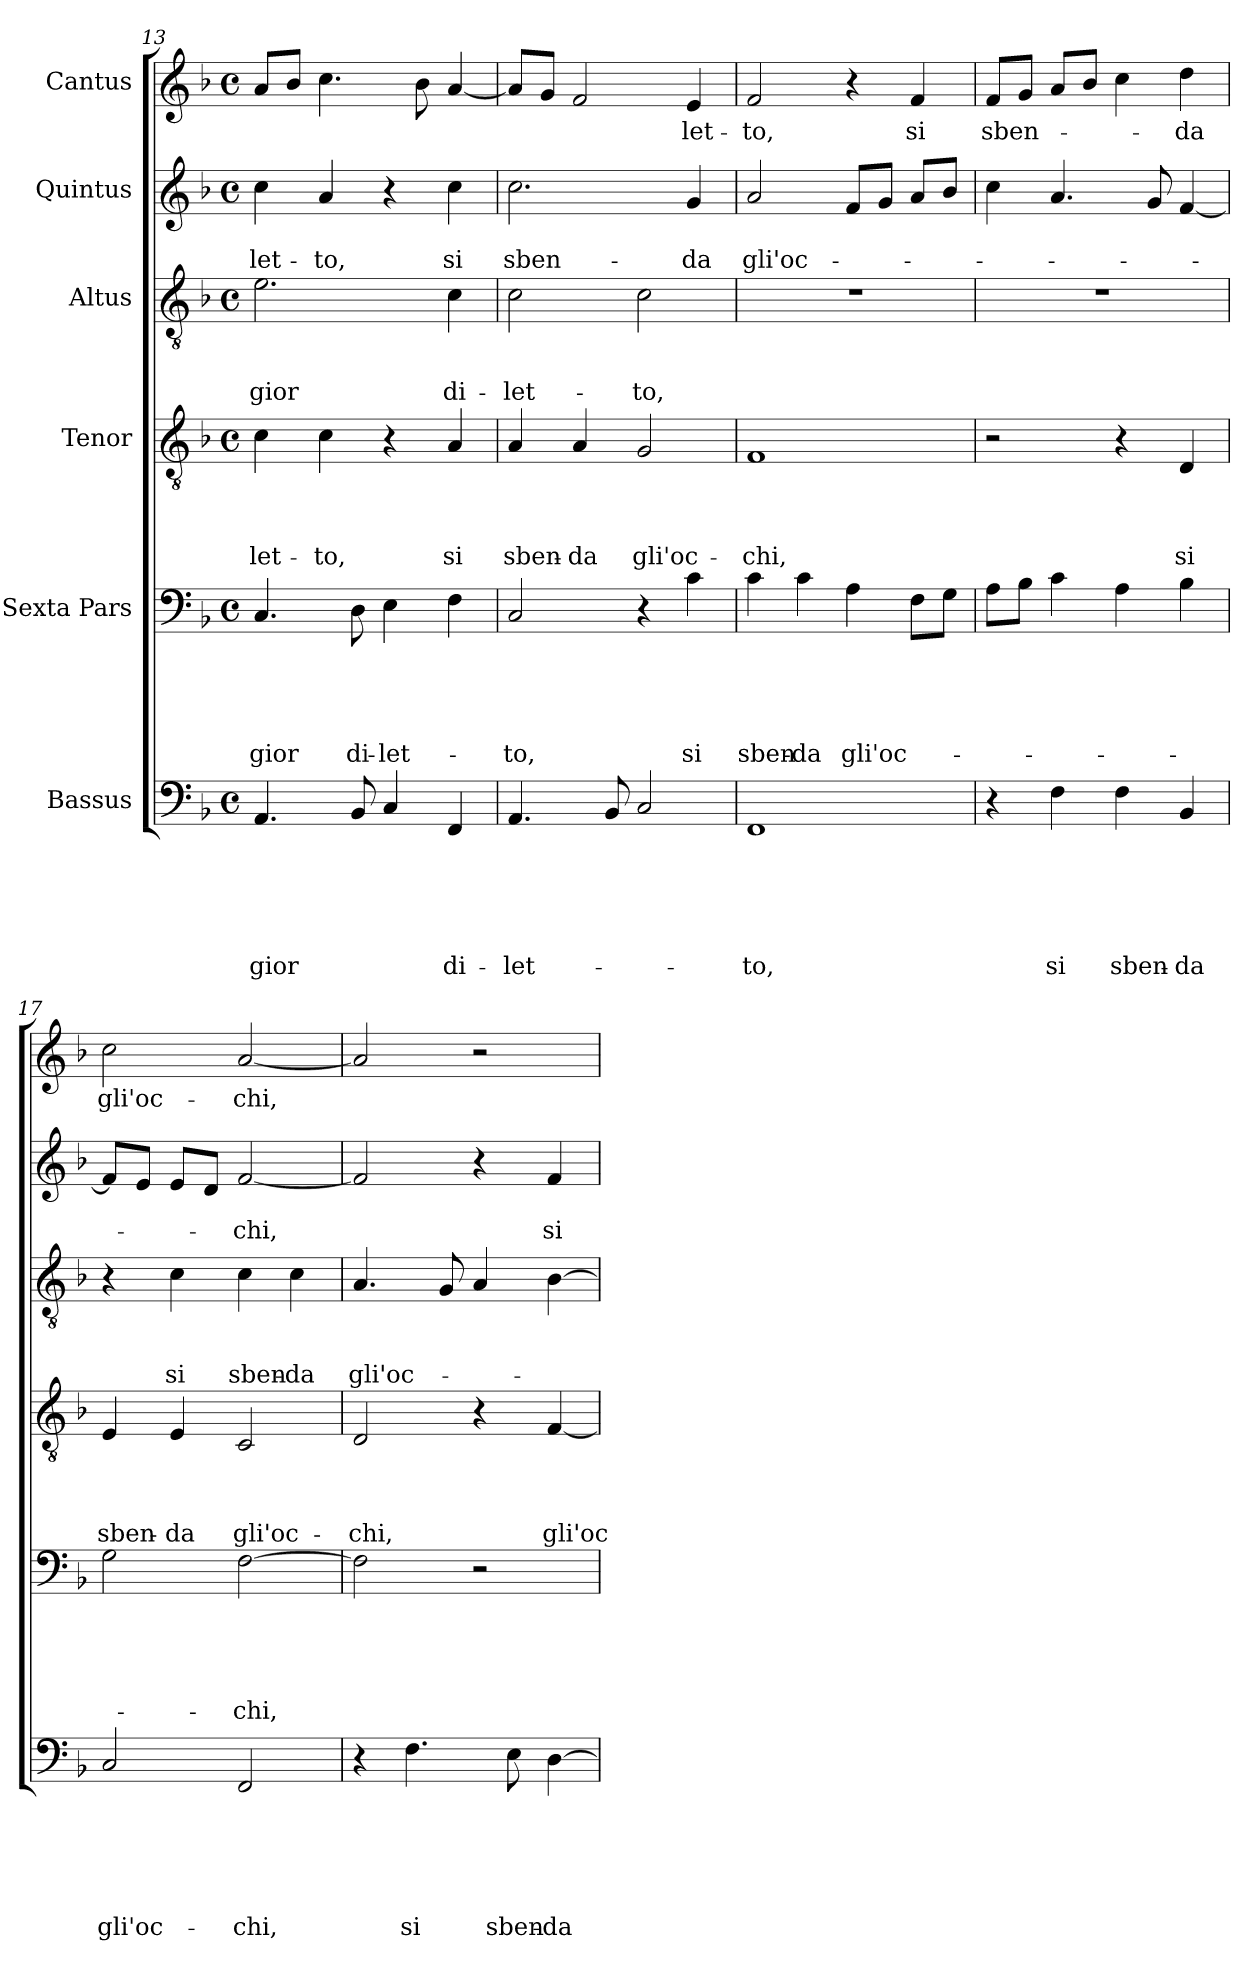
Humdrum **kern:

**kern	**text	**text	**text	**text	**text	**text	**kern	**text	**text	**text	**text	**text	**kern	**text	**text	**text	**text	**kern	**text	**text	**text	**kern	**text	**text	**kern	**text
*part6	*part6	*part6	*part6	*part6	*part6	*part6	*part5	*part5	*part5	*part5	*part5	*part5	*part4	*part4	*part4	*part4	*part4	*part3	*part3	*part3	*part3	*part2	*part2	*part2	*part1	*part1
*staff6	*staff6	*staff6	*staff6	*staff6	*staff6	*staff6	*staff5	*staff5	*staff5	*staff5	*staff5	*staff5	*staff4	*staff4	*staff4	*staff4	*staff4	*staff3	*staff3	*staff3	*staff3	*staff2	*staff2	*staff2	*staff1	*staff1
*I"Bassus	*	*	*	*	*	*	*I"Sexta Pars	*	*	*	*	*	*I"Tenor	*	*	*	*	*I"Altus	*	*	*	*I"Quintus	*	*	*I"Cantus	*
*clefF4	*	*	*	*	*	*	*clefF4	*	*	*	*	*	*clefGv2	*	*	*	*	*clefGv2	*	*	*	*clefG2	*	*	*clefG2	*
*k[b-]	*	*	*	*	*	*	*k[b-]	*	*	*	*	*	*k[b-]	*	*	*	*	*k[b-]	*	*	*	*k[b-]	*	*	*k[b-]	*
*F:	*	*	*	*	*	*	*F:	*	*	*	*	*	*F:	*	*	*	*	*F:	*	*	*	*F:	*	*	*F:	*
*M4/4	*	*	*	*	*	*	*M4/4	*	*	*	*	*	*M4/4	*	*	*	*	*M4/4	*	*	*	*M4/4	*	*	*M4/4	*
*met(c)	*	*	*	*	*	*	*met(c)	*	*	*	*	*	*met(c)	*	*	*	*	*met(c)	*	*	*	*met(c)	*	*	*met(c)	*
=13	=13	=13	=13	=13	=13	=13	=13	=13	=13	=13	=13	=13	=13	=13	=13	=13	=13	=13	=13	=13	=13	=13	=13	=13	=13	=13
4.AA/	.	.	.	.	.	-gior	4.C/	.	.	.	.	-gior	4c\	.	.	.	-let-	2.e\	.	.	-gior	4cc\	.	-let-	8a/L	.
.	.	.	.	.	.	.	.	.	.	.	.	.	.	.	.	.	.	.	.	.	.	.	.	.	8b-/J	.
.	.	.	.	.	.	.	.	.	.	.	.	.	4c\	.	.	.	-to,	.	.	.	.	4a/	.	-to,	4.cc\	.
8BB-/	.	.	.	.	.	.	8D\	.	.	.	.	di-	.	.	.	.	.	.	.	.	.	.	.	.	.	.
4C/	.	.	.	.	.	.	4E\	.	.	.	.	-let-	4r	.	.	.	.	.	.	.	.	4r	.	.	.	.
.	.	.	.	.	.	.	.	.	.	.	.	.	.	.	.	.	.	.	.	.	.	.	.	.	8b-\	.
4FF/	.	.	.	.	.	di-	4F\	.	.	.	.	.	4A/	.	.	.	si	4c\	.	.	di-	4cc\	.	si	[4a/	.
=14	=14	=14	=14	=14	=14	=14	=14	=14	=14	=14	=14	=14	=14	=14	=14	=14	=14	=14	=14	=14	=14	=14	=14	=14	=14	=14
4.AA/	.	.	.	.	.	-let-	2C/	.	.	.	.	-to,	4A/	.	.	.	sben-	2c\	.	.	-let-	2.cc\	.	sben-	8a/L]	.
.	.	.	.	.	.	.	.	.	.	.	.	.	.	.	.	.	.	.	.	.	.	.	.	.	8g/J	.
.	.	.	.	.	.	.	.	.	.	.	.	.	4A/	.	.	.	-da	.	.	.	.	.	.	.	2f/	.
8BB-/	.	.	.	.	.	.	.	.	.	.	.	.	.	.	.	.	.	.	.	.	.	.	.	.	.	.
2C/	.	.	.	.	.	.	4r	.	.	.	.	.	2G/	.	.	.	gli'oc-	2c\	.	.	-to,	.	.	.	.	.
.	.	.	.	.	.	.	4c\	.	.	.	.	si	.	.	.	.	.	.	.	.	.	4g/	.	-da	4e/	-let-
!!LO:LB:g=z
=15	=15	=15	=15	=15	=15	=15	=15	=15	=15	=15	=15	=15	=15	=15	=15	=15	=15	=15	=15	=15	=15	=15	=15	=15	=15	=15
1FF	.	.	.	.	.	-to,	4c\	.	.	.	.	sben-	1F	.	.	.	-chi,	1r	.	.	.	2a/	.	gli'oc-	2f/	-to,
.	.	.	.	.	.	.	4c\	.	.	.	.	-da	.	.	.	.	.	.	.	.	.	.	.	.	.	.
.	.	.	.	.	.	.	4A\	.	.	.	.	gli'oc-	.	.	.	.	.	.	.	.	.	8f/L	.	.	4r	.
.	.	.	.	.	.	.	.	.	.	.	.	.	.	.	.	.	.	.	.	.	.	8g/J	.	.	.	.
.	.	.	.	.	.	.	8F\L	.	.	.	.	.	.	.	.	.	.	.	.	.	.	8a/L	.	.	4f/	si
.	.	.	.	.	.	.	8G\J	.	.	.	.	.	.	.	.	.	.	.	.	.	.	8b-/J	.	.	.	.
=16	=16	=16	=16	=16	=16	=16	=16	=16	=16	=16	=16	=16	=16	=16	=16	=16	=16	=16	=16	=16	=16	=16	=16	=16	=16	=16
4r	.	.	.	.	.	.	8A\L	.	.	.	.	.	2r	.	.	.	.	1r	.	.	.	4cc\	.	.	8f/L	sben-
.	.	.	.	.	.	.	8B-\J	.	.	.	.	.	.	.	.	.	.	.	.	.	.	.	.	.	8g/J	.
4F\	.	.	.	.	.	si	4c\	.	.	.	.	.	.	.	.	.	.	.	.	.	.	4.a/	.	.	8a/L	.
.	.	.	.	.	.	.	.	.	.	.	.	.	.	.	.	.	.	.	.	.	.	.	.	.	8b-/J	.
4F\	.	.	.	.	.	sben-	4A\	.	.	.	.	.	4r	.	.	.	.	.	.	.	.	.	.	.	4cc\	.
.	.	.	.	.	.	.	.	.	.	.	.	.	.	.	.	.	.	.	.	.	.	8g/	.	.	.	.
4BB-/	.	.	.	.	.	-da	4B-\	.	.	.	.	.	4D/	.	.	.	si	.	.	.	.	[4f/	.	.	4dd\	-da
=17	=17	=17	=17	=17	=17	=17	=17	=17	=17	=17	=17	=17	=17	=17	=17	=17	=17	=17	=17	=17	=17	=17	=17	=17	=17	=17
2C/	.	.	.	.	.	gli'oc-	2G\	.	.	.	.	.	4E/	.	.	.	sben-	4r	.	.	.	8f/L]	.	.	2cc\	gli'oc-
.	.	.	.	.	.	.	.	.	.	.	.	.	.	.	.	.	.	.	.	.	.	8e/J	.	.	.	.
.	.	.	.	.	.	.	.	.	.	.	.	.	4E/	.	.	.	-da	4c\	.	.	si	8e/L	.	.	.	.
.	.	.	.	.	.	.	.	.	.	.	.	.	.	.	.	.	.	.	.	.	.	8d/J	.	.	.	.
2FF/	.	.	.	.	.	-chi,	[2F\	.	.	.	.	-chi,	2C/	.	.	.	gli'oc-	4c\	.	.	sben-	[2f/	.	-chi,	[2a/	-chi,
.	.	.	.	.	.	.	.	.	.	.	.	.	.	.	.	.	.	4c\	.	.	-da	.	.	.	.	.
=18	=18	=18	=18	=18	=18	=18	=18	=18	=18	=18	=18	=18	=18	=18	=18	=18	=18	=18	=18	=18	=18	=18	=18	=18	=18	=18
4r	.	.	.	.	.	.	2F\]	.	.	.	.	.	2D/	.	.	.	-chi,	4.A/	.	.	gli'oc-	2f/]	.	.	2a/]	.
4.F\	.	.	.	.	.	si	.	.	.	.	.	.	.	.	.	.	.	.	.	.	.	.	.	.	.	.
.	.	.	.	.	.	.	.	.	.	.	.	.	.	.	.	.	.	8G/	.	.	.	.	.	.	.	.
.	.	.	.	.	.	.	2r	.	.	.	.	.	4r	.	.	.	.	4A/	.	.	.	4r	.	.	2r	.
8E\	.	.	.	.	.	sben-	.	.	.	.	.	.	.	.	.	.	.	.	.	.	.	.	.	.	.	.
[4D\	.	.	.	.	.	-da	.	.	.	.	.	.	[4F/	.	.	.	gli'oc-	[4B-\	.	.	.	4f/	.	si	.	.
=	=	=	=	=	=	=	=	=	=	=	=	=	=	=	=	=	=	=	=	=	=	=	=	=	=	=
*-	*-	*-	*-	*-	*-	*-	*-	*-	*-	*-	*-	*-	*-	*-	*-	*-	*-	*-	*-	*-	*-	*-	*-	*-	*-	*-
